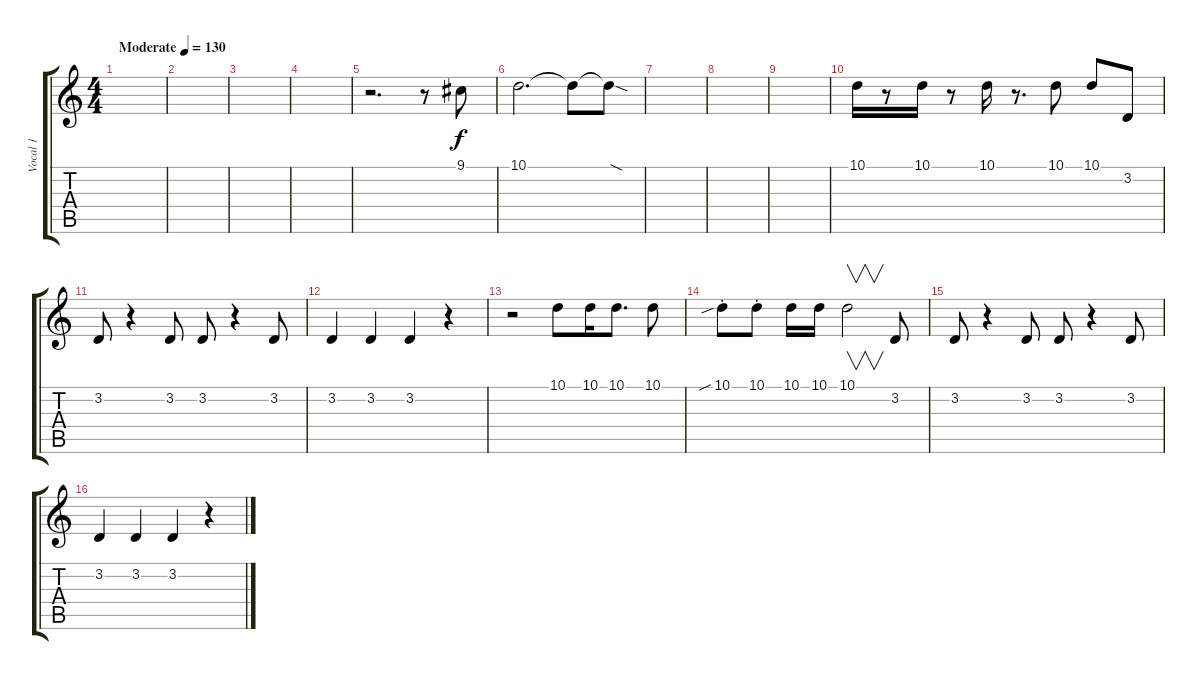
\track ("Vocal 1" "Vocal 1") {instrument clarinet}
\staff {score tabs}
\tuning (E4 B3 G3 D3 A2 D2) {hide}
\ts (4 4)
\tempo (130 "Moderate")
\clef g2
\ks c
|
|
|
|
r.2{d} r.8 9.1.8 |
10.1.2{d} 10.1{t}.8 10.1{sod t}.8 |
|
|
|
10.1.16 r.8 10.1.16 r.8 10.1.16 r.8{d} 10.1.8 10.1.8 3.2.8 |
3.2.8 r.4 3.2.8 3.2.8 r.4 3.2.8 |
3.2.4 3.2.4 3.2.4 r.4 |
r.2 10.1.8 10.1.16 10.1.8{d} 10.1.8 |
10.1{sib st}.8 10.1{st}.8 10.1.16 10.1.16 10.1.2{v} 3.2.8 |
3.2.8 r.4 3.2.8 3.2.8 r.4 3.2.8 |
3.2.4 3.2.4 3.2.4 r.4
